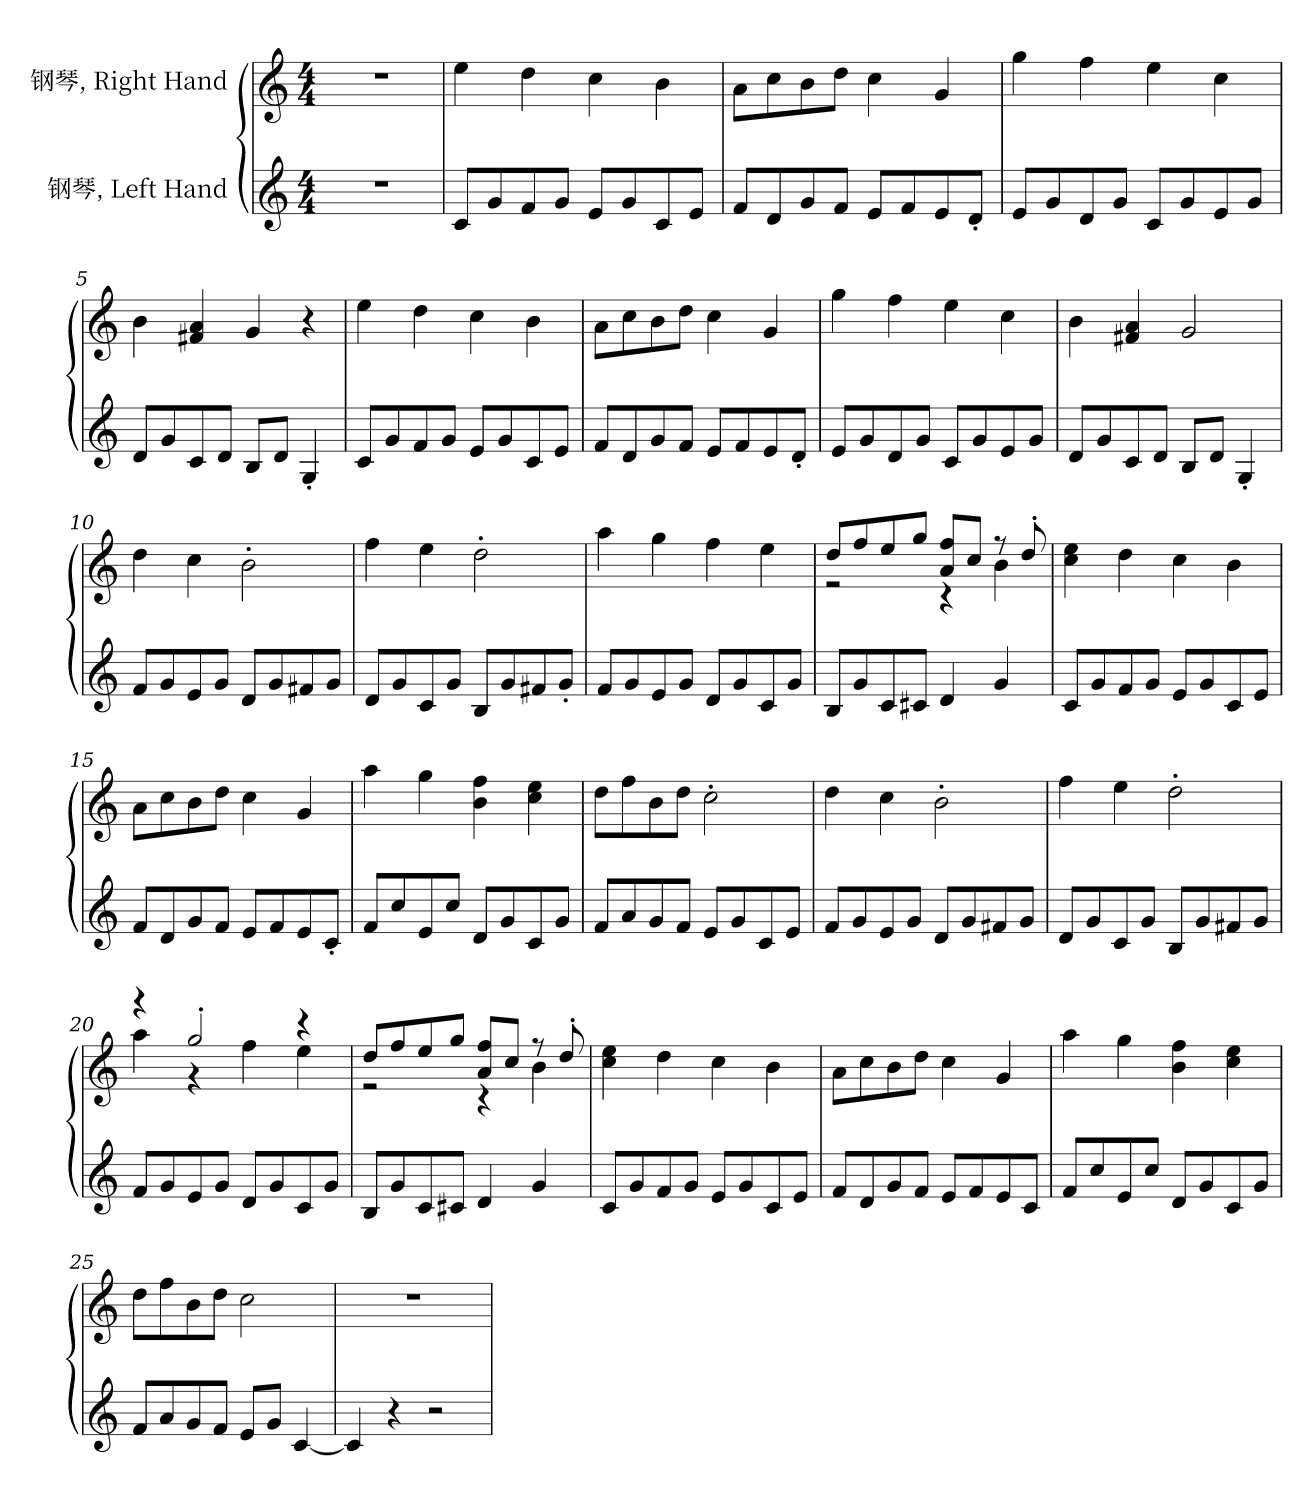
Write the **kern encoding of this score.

**kern	**kern
*part2	*part1
*staff2	*staff1
*I"钢琴, Left Hand	*I"钢琴, Right Hand
*clefG2	*clefG2
*k[]	*k[]
*M4/4	*M4/4
*MM96	*MM96
=1	=1
1r	1r
=2	=2
8c/L	4ee\
8g/	.
8f/	4dd\
8g/J	.
8e/L	4cc\
8g/	.
8c/	4b\
8e/J	.
=3	=3
8f/L	8a\L
8d/	8cc\
8g/	8b\
8f/J	8dd\J
8e/L	4cc\
8f/	.
8e/	4g/
8d'/J	.
=4	=4
8e/L	4gg\
8g/	.
8d/	4ff\
8g/J	.
8c/L	4ee\
8g/	.
8e/	4cc\
8g/J	.
=5	=5
8d/L	4b\
8g/	.
8c/	4f#X/ 4a/
8d/J	.
8B/L	4g/
8d/J	.
4G'/	4r
!!LO:LB:g=z
=6	=6
8c/L	4ee\
8g/	.
8f/	4dd\
8g/J	.
8e/L	4cc\
8g/	.
8c/	4b\
8e/J	.
=7	=7
8f/L	8a\L
8d/	8cc\
8g/	8b\
8f/J	8dd\J
8e/L	4cc\
8f/	.
8e/	4g/
8d'/J	.
=8	=8
8e/L	4gg\
8g/	.
8d/	4ff\
8g/J	.
8c/L	4ee\
8g/	.
8e/	4cc\
8g/J	.
=9	=9
8d/L	4b\
8g/	.
8c/	4f#X/ 4a/
8d/J	.
8B/L	2g/
8d/J	.
4G'/	.
=10	=10
8f/L	4dd\
8g/	.
8e/	4cc\
8g/J	.
8d/L	2b'\
8g/	.
8f#X/	.
8g/J	.
!!LO:LB:g=z
=11	=11
8d/L	4ff\
8g/	.
8c/	4ee\
8g/J	.
8B/L	2dd'\
8g/	.
8f#X/	.
8g'/J	.
=12	=12
8f/L	4aa\
8g/	.
8e/	4gg\
8g/J	.
8d/L	4ff\
8g/	.
8c/	4ee\
8g/J	.
=13	=13
*	*^
8B/L	8dd/L	2r
8g/	8ff/	.
8c/	8ee/	.
8c#X/J	8gg/J	.
4d/	8a/ 8ff/L	4r
.	8cc/J	.
4g/	8r	4b\
.	8dd'/	.
*	*v	*v
=14	=14
8c/L	4cc\ 4ee\
8g/	.
8f/	4dd\
8g/J	.
8e/L	4cc\
8g/	.
8c/	4b\
8e/J	.
=15	=15
8f/L	8a\L
8d/	8cc\
8g/	8b\
8f/J	8dd\J
8e/L	4cc\
8f/	.
8e/	4g/
8c'/J	.
!!LO:LB:g=z
=16	=16
8f/L	4aa\
8cc/	.
8e/	4gg\
8cc/J	.
8d/L	4b\ 4ff\
8g/	.
8c/	4cc\ 4ee\
8g/J	.
=17	=17
8f/L	8dd\L
8a/	8ff\
8g/	8b\
8f/J	8dd\J
8e/L	2cc'\
8g/	.
8c/	.
8e/J	.
=18	=18
8f/L	4dd\
8g/	.
8e/	4cc\
8g/J	.
8d/L	2b'\
8g/	.
8f#X/	.
8g/J	.
=19	=19
8d/L	4ff\
8g/	.
8c/	4ee\
8g/J	.
8B/L	2dd'\
8g/	.
8f#X/	.
8g/J	.
=20	=20
*	*^
8f/L	4r	4aa\
8g/	.	.
8e/	2gg'/	4r
8g/J	.	.
8d/L	.	4ff\
8g/	.	.
8c/	4r	4ee\
8g/J	.	.
!!LO:LB:g=z	!!
=21	=21	=21
8B/L	8dd/L	2r
8g/	8ff/	.
8c/	8ee/	.
8c#X/J	8gg/J	.
4d/	8a/ 8ff/L	4r
.	8cc/J	.
4g/	8r	4b\
.	8dd'/	.
*	*v	*v
=22	=22
8c/L	4cc\ 4ee\
8g/	.
8f/	4dd\
8g/J	.
8e/L	4cc\
8g/	.
8c/	4b\
8e/J	.
=23	=23
8f/L	8a\L
8d/	8cc\
8g/	8b\
8f/J	8dd\J
8e/L	4cc\
8f/	.
8e/	4g/
8c/J	.
=24	=24
8f/L	4aa\
8cc/	.
8e/	4gg\
8cc/J	.
8d/L	4b\ 4ff\
8g/	.
8c/	4cc\ 4ee\
8g/J	.
=25	=25
8f/L	8dd\L
8a/	8ff\
8g/	8b\
8f/J	8dd\J
8e/L	2cc\
8g/J	.
[4c/	.
!!LO:LB:g=z
=26	=26
*	*MM59
4c/]	1r
4r	.
2r	.
=	=
*-	*-
